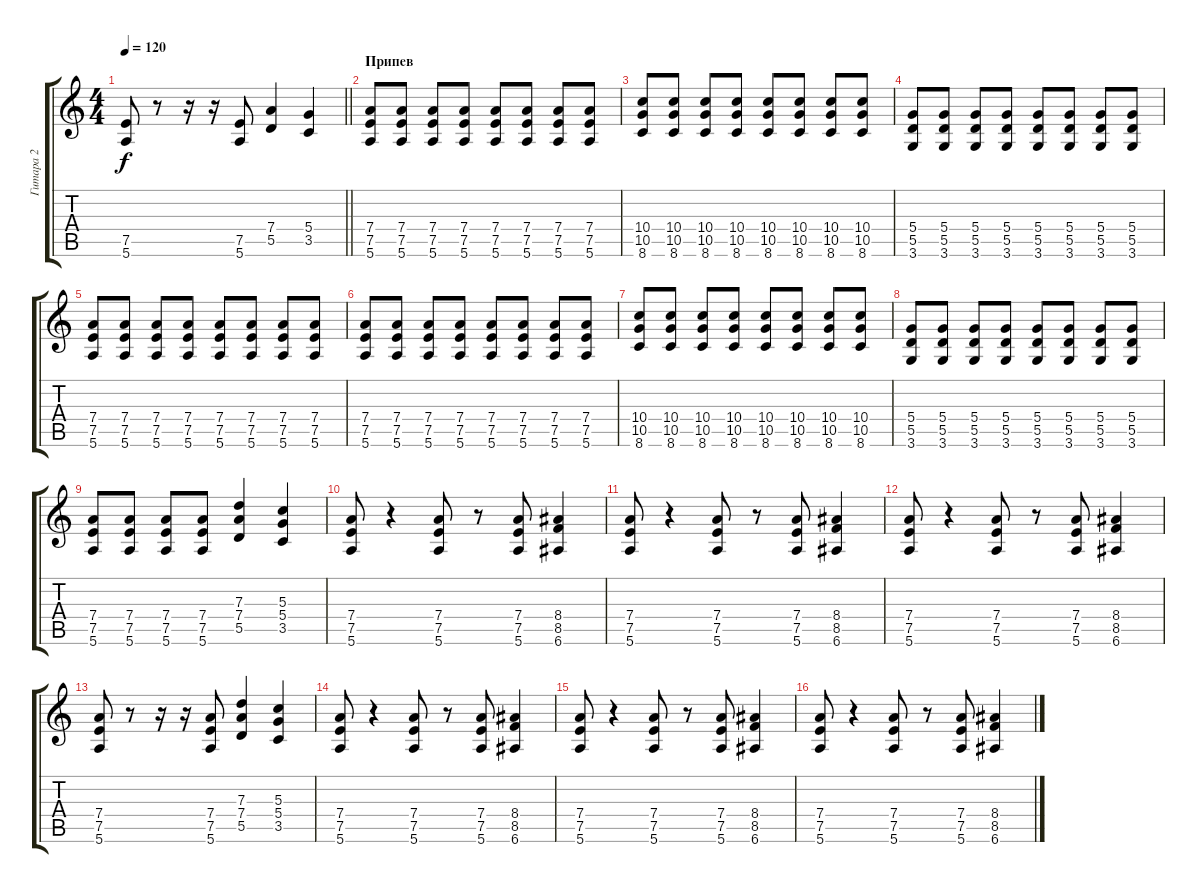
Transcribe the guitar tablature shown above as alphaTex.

\track ("Гитара 2" "Гитара 2") {instrument distortionguitar}
\staff {score tabs}
\tuning (E4 B3 G3 D3 A2 E2) {hide}
\ts (4 4)
\tempo 120
\clef g2
\barLineRight lightlight
\ks c
(7.5 5.6).8{dy f} r.8 r.16 r.16 (7.5 5.6).8 (7.4 5.5).4 (5.4 3.5).4 |
\section ("" "Припев")
(7.4 7.5 5.6).8 (7.4 7.5 5.6).8 (7.4 7.5 5.6).8 (7.4 7.5 5.6).8 (7.4 7.5 5.6).8 (7.4 7.5 5.6).8 (7.4 7.5 5.6).8 (7.4 7.5 5.6).8 |
(10.4 10.5 8.6).8 (10.4 10.5 8.6).8 (10.4 10.5 8.6).8 (10.4 10.5 8.6).8 (10.4 10.5 8.6).8 (10.4 10.5 8.6).8 (10.4 10.5 8.6).8 (10.4 10.5 8.6).8 |
(5.4 5.5 3.6).8 (5.4 5.5 3.6).8 (5.4 5.5 3.6).8 (5.4 5.5 3.6).8 (5.4 5.5 3.6).8 (5.4 5.5 3.6).8 (5.4 5.5 3.6).8 (5.4 5.5 3.6).8 |
(7.4 7.5 5.6).8 (7.4 7.5 5.6).8 (7.4 7.5 5.6).8 (7.4 7.5 5.6).8 (7.4 7.5 5.6).8 (7.4 7.5 5.6).8 (7.4 7.5 5.6).8 (7.4 7.5 5.6).8 |
(7.4 7.5 5.6).8 (7.4 7.5 5.6).8 (7.4 7.5 5.6).8 (7.4 7.5 5.6).8 (7.4 7.5 5.6).8 (7.4 7.5 5.6).8 (7.4 7.5 5.6).8 (7.4 7.5 5.6).8 |
(10.4 10.5 8.6).8 (10.4 10.5 8.6).8 (10.4 10.5 8.6).8 (10.4 10.5 8.6).8 (10.4 10.5 8.6).8 (10.4 10.5 8.6).8 (10.4 10.5 8.6).8 (10.4 10.5 8.6).8 |
(5.4 5.5 3.6).8 (5.4 5.5 3.6).8 (5.4 5.5 3.6).8 (5.4 5.5 3.6).8 (5.4 5.5 3.6).8 (5.4 5.5 3.6).8 (5.4 5.5 3.6).8 (5.4 5.5 3.6).8 |
(7.4 7.5 5.6).8 (7.4 7.5 5.6).8 (7.4 7.5 5.6).8 (7.4 7.5 5.6).8 (7.3 7.4 5.5).4 (5.3 5.4 3.5).4 |
(7.4 7.5 5.6).8 r.4 (7.4 7.5 5.6).8 r.8 (7.4 7.5 5.6).8 (8.4 8.5 6.6).4 |
(7.4 7.5 5.6).8 r.4 (7.4 7.5 5.6).8 r.8 (7.4 7.5 5.6).8 (8.4 8.5 6.6).4 |
(7.4 7.5 5.6).8 r.4 (7.4 7.5 5.6).8 r.8 (7.4 7.5 5.6).8 (8.4 8.5 6.6).4 |
(7.4 7.5 5.6).8 r.8 r.16 r.16 (7.4 7.5 5.6).8 (7.3 7.4 5.5).4 (5.3 5.4 3.5).4 |
(7.4 7.5 5.6).8 r.4 (7.4 7.5 5.6).8 r.8 (7.4 7.5 5.6).8 (8.4 8.5 6.6).4 |
(7.4 7.5 5.6).8 r.4 (7.4 7.5 5.6).8 r.8 (7.4 7.5 5.6).8 (8.4 8.5 6.6).4 |
(7.4 7.5 5.6).8 r.4 (7.4 7.5 5.6).8 r.8 (7.4 7.5 5.6).8 (8.4 8.5 6.6).4
